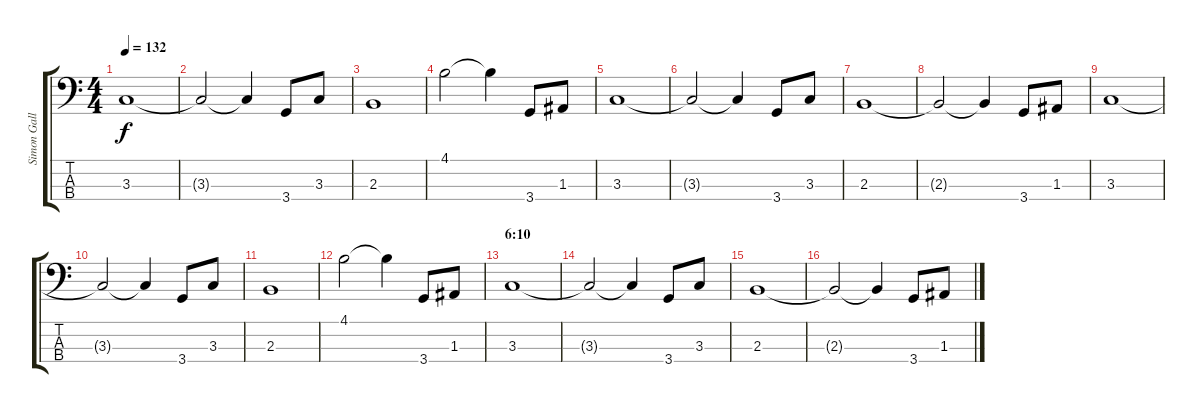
\track ("Simon Gallup (bass)" "Simon Gall") {instrument electricbasspick}
\staff {score tabs}
\tuning (G2 D2 A1 E1) {hide}
\ts (4 4)
\tempo 132
\clef f4
\ks c
3.3.1{dy f} |
3.3{t}.2 3.3{t}.4 3.4.8 3.3.8 |
2.3.1 |
4.1.2 4.1{t}.4 3.4.8 1.3.8 |
3.3.1 |
3.3{t}.2 3.3{t}.4 3.4.8 3.3.8 |
2.3.1 |
2.3{t}.2 2.3{t}.4 3.4.8 1.3.8 |
3.3.1 |
3.3{t}.2 3.3{t}.4 3.4.8 3.3.8 |
2.3.1 |
4.1.2 4.1{t}.4 3.4.8 1.3.8 |
\section ("" "6:10")
3.3.1 |
3.3{t}.2 3.3{t}.4 3.4.8 3.3.8 |
2.3.1 |
2.3{t}.2 2.3{t}.4 3.4.8 1.3.8
